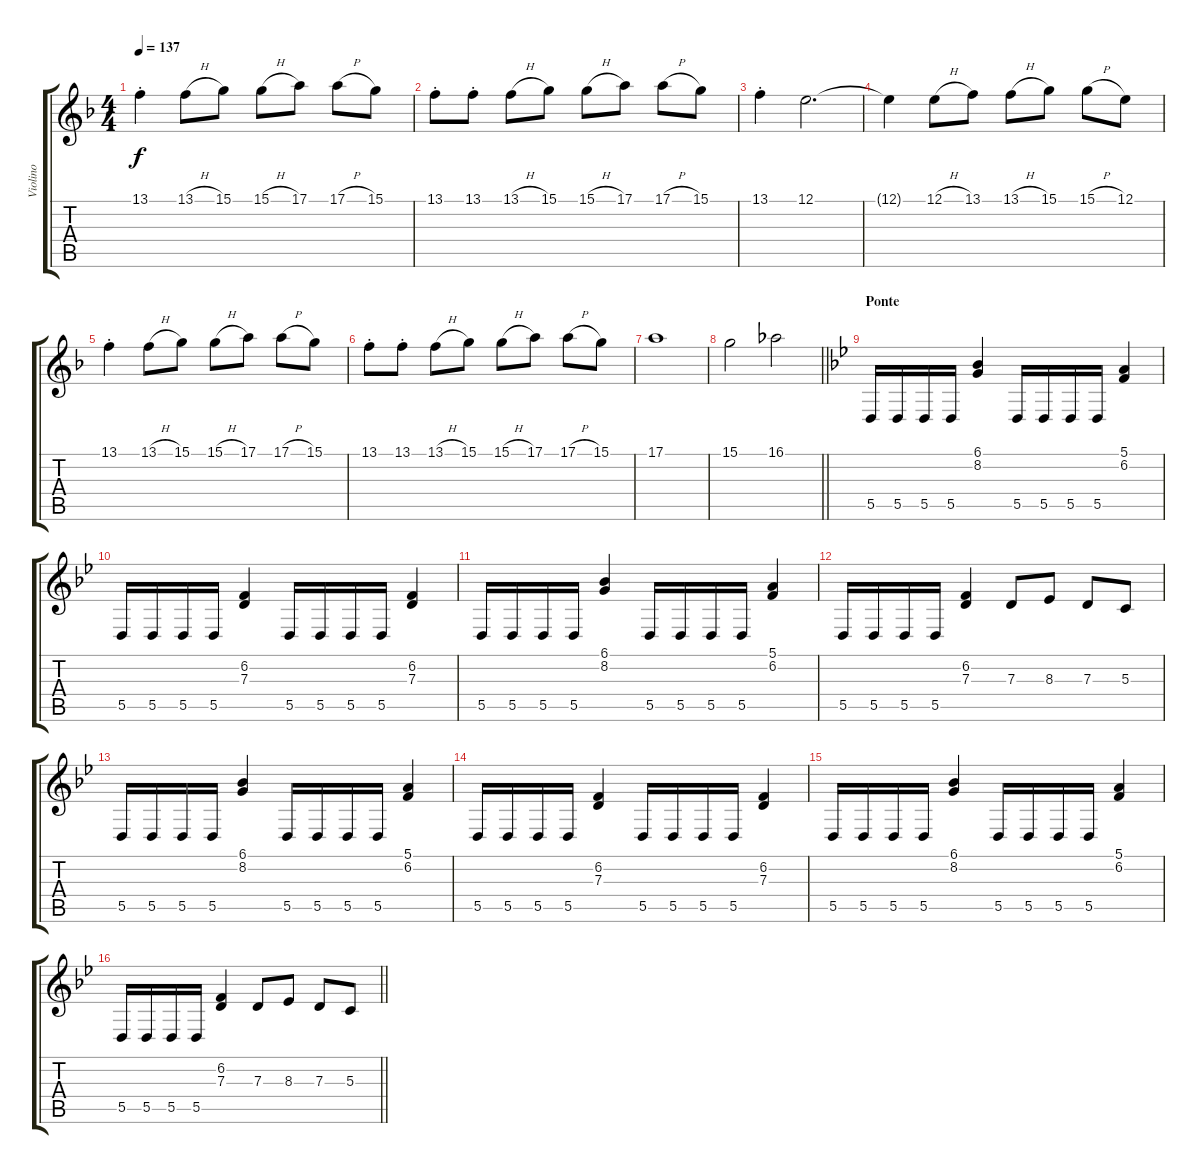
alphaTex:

\track ("Violino" "Violino") {instrument stringensemble1}
\staff {score tabs}
\tuning (E4 B3 G3 D3 A2 E2) {hide}
\ts (4 4)
\tempo 137
\clef g2
\ks dminor
13.1{st}.4{dy f} 13.1{h}.8 15.1.8 15.1{h}.8 17.1.8 17.1{h}.8 15.1.8 |
13.1{st}.8 13.1{st}.8 13.1{h}.8 15.1.8 15.1{h}.8 17.1.8 17.1{h}.8 15.1.8 |
13.1{st}.4 12.1.2{d} |
12.1{t}.4 12.1{h}.8 13.1.8 13.1{h}.8 15.1.8 15.1{h}.8 12.1.8 |
13.1{st}.4 13.1{h}.8 15.1.8 15.1{h}.8 17.1.8 17.1{h}.8 15.1.8 |
13.1{st}.8 13.1{st}.8 13.1{h}.8 15.1.8 15.1{h}.8 17.1.8 17.1{h}.8 15.1.8 |
17.1.1 |
\barLineRight lightlight
15.1.2 16.1.2 |
\section ("" "Ponte")
\ks gminor
5.5.16 5.5.16 5.5.16 5.5.16 (6.1 8.2).4 5.5.16 5.5.16 5.5.16 5.5.16 (5.1 6.2).4 |
5.5.16 5.5.16 5.5.16 5.5.16 (6.2 7.3).4 5.5.16 5.5.16 5.5.16 5.5.16 (6.2 7.3).4 |
5.5.16 5.5.16 5.5.16 5.5.16 (6.1 8.2).4 5.5.16 5.5.16 5.5.16 5.5.16 (5.1 6.2).4 |
5.5.16 5.5.16 5.5.16 5.5.16 (6.2 7.3).4 7.3.8 8.3.8 7.3.8 5.3.8 |
5.5.16 5.5.16 5.5.16 5.5.16 (6.1 8.2).4 5.5.16 5.5.16 5.5.16 5.5.16 (5.1 6.2).4 |
5.5.16 5.5.16 5.5.16 5.5.16 (6.2 7.3).4 5.5.16 5.5.16 5.5.16 5.5.16 (6.2 7.3).4 |
5.5.16 5.5.16 5.5.16 5.5.16 (6.1 8.2).4 5.5.16 5.5.16 5.5.16 5.5.16 (5.1 6.2).4 |
\barLineRight lightlight
5.5.16 5.5.16 5.5.16 5.5.16 (6.2 7.3).4 7.3.8 8.3.8 7.3.8 5.3.8
